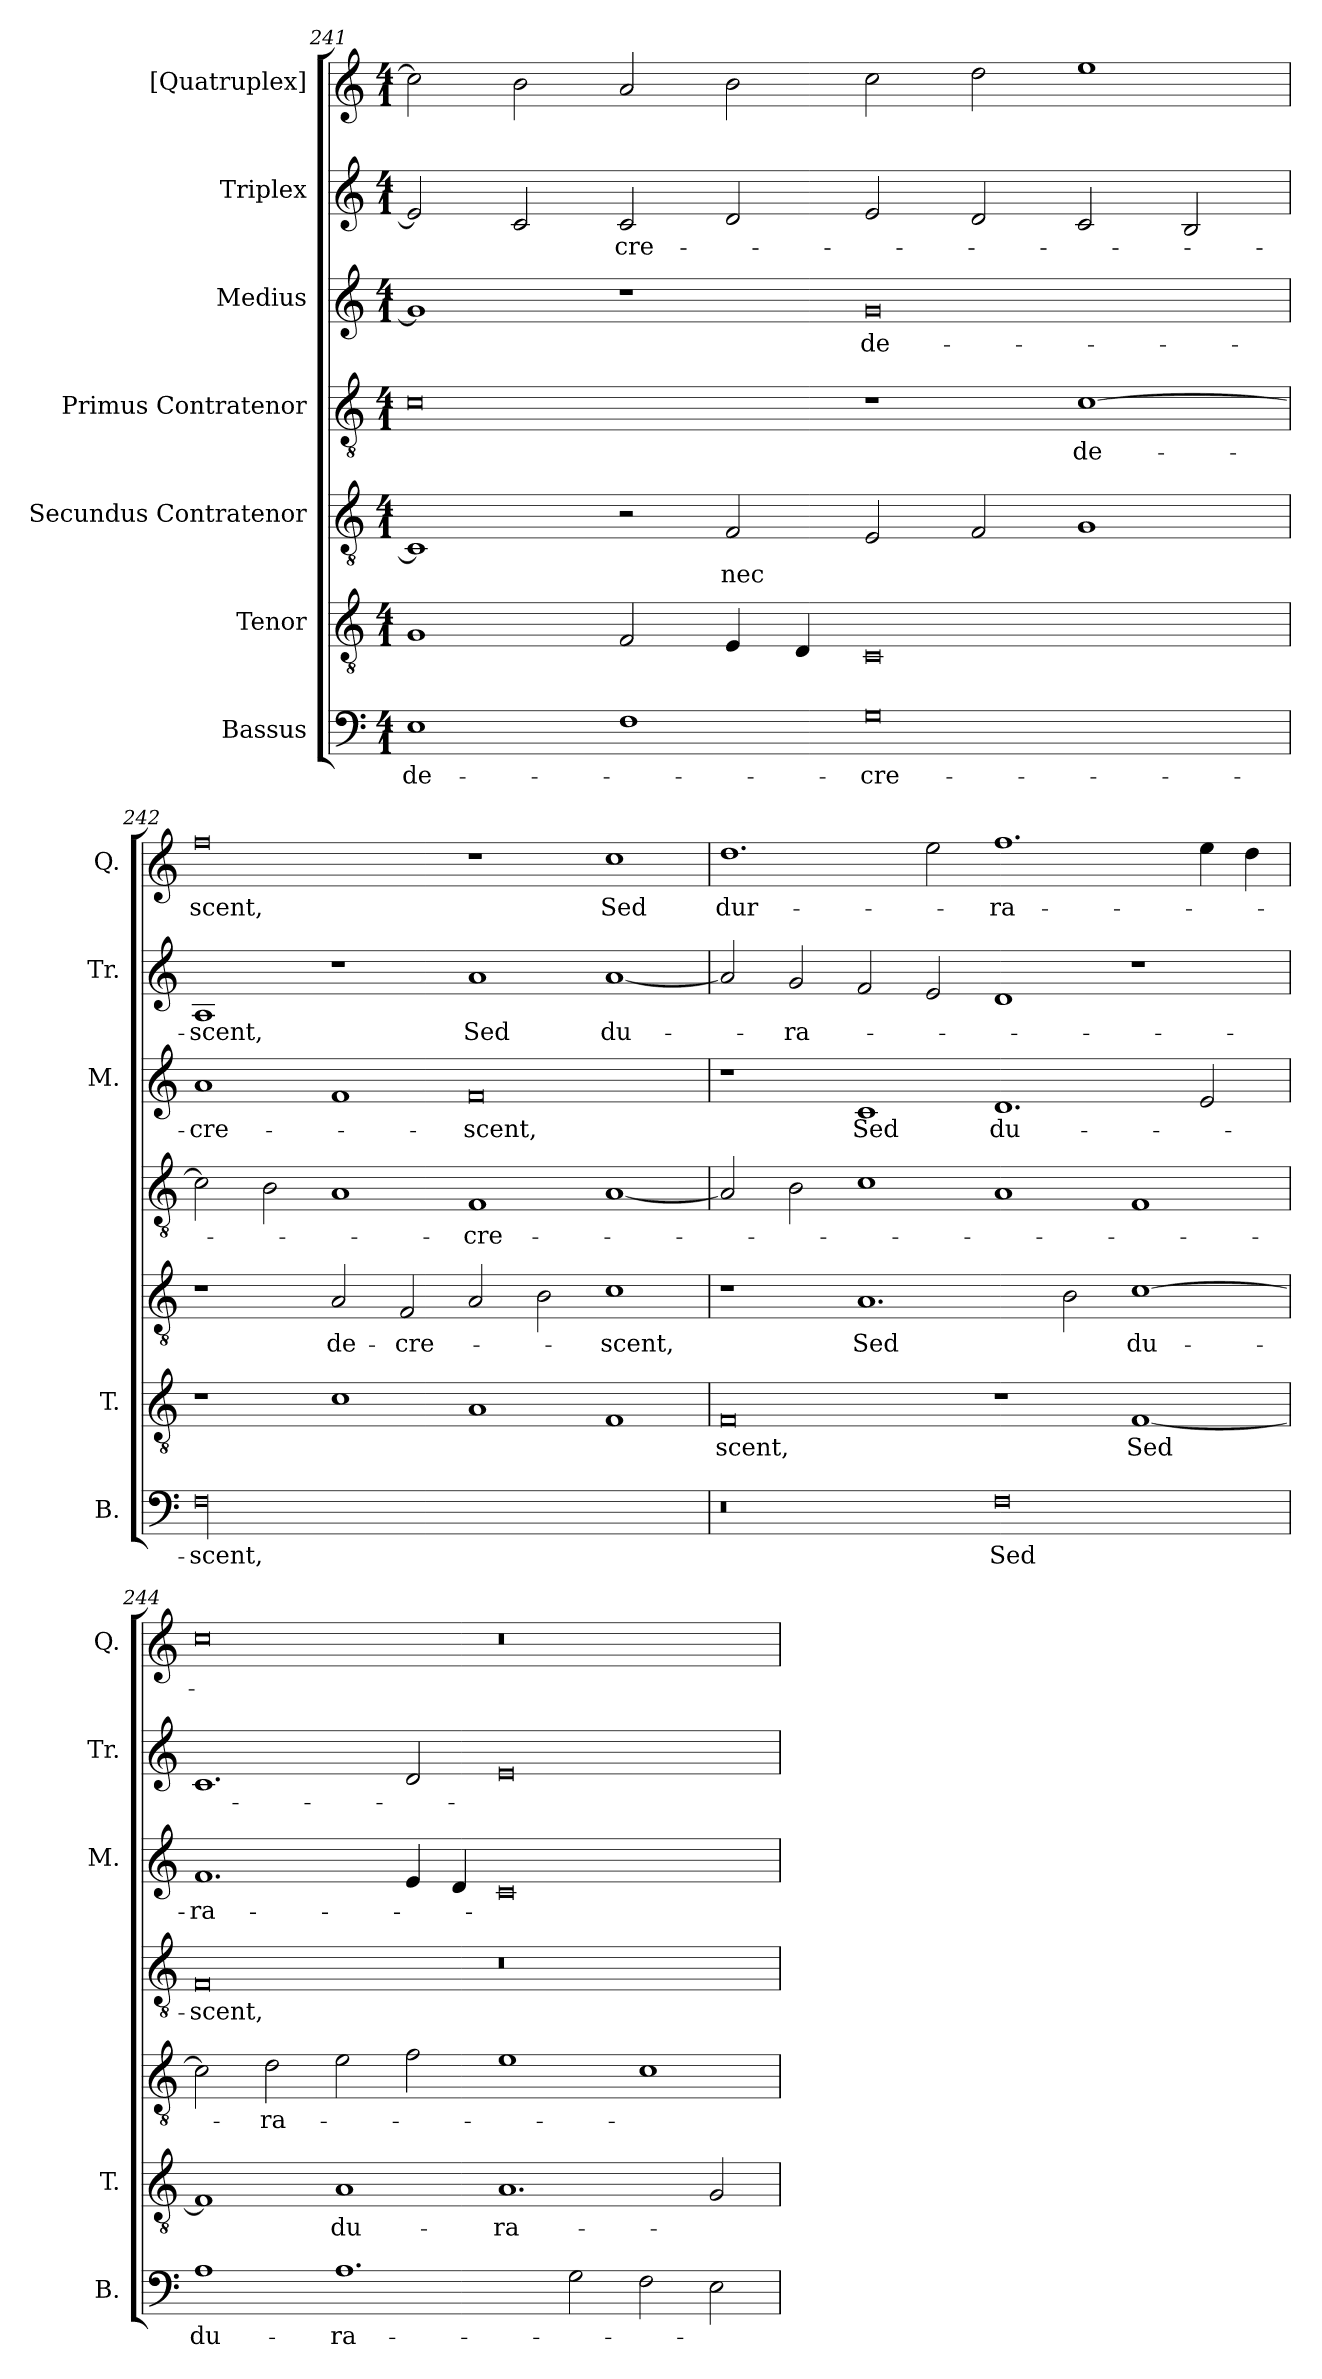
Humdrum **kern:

**kern	**text	**kern	**text	**kern	**text	**kern	**text	**kern	**text	**kern	**text	**kern	**text
*part7	*part7	*part6	*part6	*part5	*part5	*part4	*part4	*part3	*part3	*part2	*part2	*part1	*part1
*staff7	*staff7	*staff6	*staff6	*staff5	*staff5	*staff4	*staff4	*staff3	*staff3	*staff2	*staff2	*staff1	*staff1
*I"Bassus	*	*I"Tenor	*	*I"Secundus Contratenor	*	*I"Primus Contratenor	*	*I"Medius	*	*I"Triplex	*	*I"[Quatruplex]	*
*I'B.	*	*I'T.	*	*	*	*	*	*I'M.	*	*I'Tr.	*	*I'Q.	*
*clefF4	*	*clefGv2	*	*clefGv2	*	*clefGv2	*	*clefG2	*	*clefG2	*	*clefG2	*
*	*	*ITrd7c12	*	*ITrd7c12	*	*ITrd7c12	*	*	*	*	*	*	*
*k[]	*	*k[]	*	*k[]	*	*k[]	*	*k[]	*	*k[]	*	*k[]	*
*C:	*	*C:	*	*C:	*	*C:	*	*C:	*	*C:	*	*C:	*
*M4/1	*	*M4/1	*	*M4/1	*	*M4/1	*	*M4/1	*	*M4/1	*	*M4/1	*
=241	=241	=241	=241	=241	=241	=241	=241	=241	=241	=241	=241	=241	=241
!	!LO:LY:b:color=#000000	!	!	!	!	!	!	!	!	!	!	!	!
1Ei	de-	1GGi	.	1CCi]	.	0Ci	.	1gi]	.	2ei/]	.	2cci\]	.
.	.	.	.	.	.	.	.	.	.	2ci/	.	2bi\	.
!	!	!	!	!	!	!	!	!	!	!	!LO:LY:b:color=#000000	!	!
1Fi	.	2FFi/	.	2r	.	.	.	1r	.	2ci/	-cre-	2ai/	.
!	!	!	!	!	!LO:LY:b:color=#000000	!	!	!	!	!	!	!	!
.	.	4EEi/	.	2FFi/	nec	.	.	.	.	2di/	.	2bi\	.
.	.	4DDi/	.	.	.	.	.	.	.	.	.	.	.
!	!LO:LY:b:color=#000000	!	!	!	!	!	!	!	!	!	!	!	!
!	!	!	!	!	!	!	!	!	!LO:LY:b:color=#000000	!	!	!	!
0Gi	-cre-	0CCi	.	2EEi/	.	1r	.	0gi	de-	2ei/	.	2cci\	.
.	.	.	.	2FFi/	.	.	.	.	.	2di/	.	2ddi\	.
!	!	!	!	!	!	!	!LO:LY:b:color=#000000	!	!	!	!	!	!
.	.	.	.	1GGi	.	[>1Ci	de-	.	.	2ci/	.	1eei	.
.	.	.	.	.	.	.	.	.	.	2Bi/	.	.	.
!!LO:PB:g=z
=242	=242	=242	=242	=242	=242	=242	=242	=242	=242	=242	=242	=242	=242
!	!LO:LY:b:color=#000000	!	!	!	!	!	!	!	!	!	!	!	!
!	!	!	!	!	!	!	!	!	!LO:LY:b:color=#000000	!	!	!	!
!	!	!	!	!	!	!	!	!	!	!	!LO:LY:b:color=#000000	!	!
!	!	!	!	!	!	!	!	!	!	!	!	!	!LO:LY:b:color=#000000
00Fi	-scent,	1r	.	1r	.	2Ci\]	.	1ai	-cre-	1Ai	-scent,	0ffi	-scent,
.	.	.	.	.	.	2BBi\	.	.	.	.	.	.	.
!	!	!	!	!	!LO:LY:b:color=#000000	!	!	!	!	!	!	!	!
.	.	1Ci	.	2AAi/	de-	1AAi	.	1fi	.	1r	.	.	.
!	!	!	!	!	!LO:LY:b:color=#000000	!	!	!	!	!	!	!	!
.	.	.	.	2FFi/	-cre-	.	.	.	.	.	.	.	.
!	!	!	!	!	!	!	!LO:LY:b:color=#000000	!	!	!	!	!	!
!	!	!	!	!	!	!	!	!	!LO:LY:b:color=#000000	!	!	!	!
!	!	!	!	!	!	!	!	!	!	!	!LO:LY:b:color=#000000	!	!
.	.	1AAi	.	2AAi/	.	1FFi	-cre-	0fi	-scent,	1ai	Sed	1r	.
.	.	.	.	2BBi\	.	.	.	.	.	.	.	.	.
!	!	!	!	!	!LO:LY:b:color=#000000	!	!	!	!	!	!	!	!
!	!	!	!	!	!	!	!	!	!	!	!LO:LY:b:color=#000000	!	!
!	!	!	!	!	!	!	!	!	!	!	!	!	!LO:LY:b:color=#000000
.	.	1FFi	.	1Ci	-scent,	[<1AAi	.	.	.	[<1ai	du-	1cci	Sed
=243	=243	=243	=243	=243	=243	=243	=243	=243	=243	=243	=243	=243	=243
!	!	!	!LO:LY:b:color=#000000	!	!	!	!	!	!	!	!	!	!
!	!	!	!	!	!	!	!	!	!	!	!	!	!LO:LY:b:color=#000000
0r	.	0FFi	-scent,	1r	.	2AAi/]	.	1r	.	2ai/]	.	1.ddi	dur-
!	!	!	!	!	!	!	!	!	!	!	!LO:LY:b:color=#000000	!	!
.	.	.	.	.	.	2BBi\	.	.	.	2gi/	-ra-	.	.
!	!	!	!	!	!LO:LY:b:color=#000000	!	!	!	!	!	!	!	!
!	!	!	!	!	!	!	!	!	!LO:LY:b:color=#000000	!	!	!	!
.	.	.	.	1.AAi	Sed	1Ci	.	1ci	Sed	2fi/	.	.	.
.	.	.	.	.	.	.	.	.	.	2ei/	.	2eei\	.
!	!LO:LY:b:color=#000000	!	!	!	!	!	!	!	!	!	!	!	!
!	!	!	!	!	!	!	!	!	!LO:LY:b:color=#000000	!	!	!	!
!	!	!	!	!	!	!	!	!	!	!	!	!	!LO:LY:b:color=#000000
0Fi	Sed	1r	.	.	.	1AAi	.	1.di	du-	1di	.	1.ffi	-ra-
.	.	.	.	2BBi\	.	.	.	.	.	.	.	.	.
!	!	!	!LO:LY:b:color=#000000	!	!	!	!	!	!	!	!	!	!
!	!	!	!	!	!LO:LY:b:color=#000000	!	!	!	!	!	!	!	!
.	.	[<1FFi	Sed	[>1Ci	du-	1FFi	.	.	.	1r	.	.	.
.	.	.	.	.	.	.	.	2ei/	.	.	.	4eei\	.
.	.	.	.	.	.	.	.	.	.	.	.	4ddi\	.
!!LO:LB:g=z
=244	=244	=244	=244	=244	=244	=244	=244	=244	=244	=244	=244	=244	=244
!	!LO:LY:b:color=#000000	!	!	!	!	!	!	!	!	!	!	!	!
!	!	!	!	!	!	!	!LO:LY:b:color=#000000	!	!	!	!	!	!
!	!	!	!	!	!	!	!	!	!LO:LY:b:color=#000000	!	!	!	!
1Ai	du-	1FFi]	.	2Ci\]	.	0FFi	-scent,	1.fi	-ra-	1.ci	.	0cci	.
!	!	!	!	!	!LO:LY:b:color=#000000	!	!	!	!	!	!	!	!
.	.	.	.	2Di\	-ra-	.	.	.	.	.	.	.	.
!	!LO:LY:b:color=#000000	!	!	!	!	!	!	!	!	!	!	!	!
!	!	!	!LO:LY:b:color=#000000	!	!	!	!	!	!	!	!	!	!
1.Ai	-ra-	1AAi	du-	2Ei\	.	.	.	.	.	.	.	.	.
.	.	.	.	2Fi\	.	.	.	4ei/	.	2di/	.	.	.
.	.	.	.	.	.	.	.	4di/	.	.	.	.	.
!	!	!	!LO:LY:b:color=#000000	!	!	!	!	!	!	!	!	!	!
.	.	1.AAi	-ra-	1Ei	.	0r	.	0ci	.	0ei	.	0r	.
2Gi\	.	.	.	.	.	.	.	.	.	.	.	.	.
2Fi\	.	.	.	1Ci	.	.	.	.	.	.	.	.	.
2Ei\	.	2GGi/	.	.	.	.	.	.	.	.	.	.	.
=	=	=	=	=	=	=	=	=	=	=	=	=	=
*-	*-	*-	*-	*-	*-	*-	*-	*-	*-	*-	*-	*-	*-
